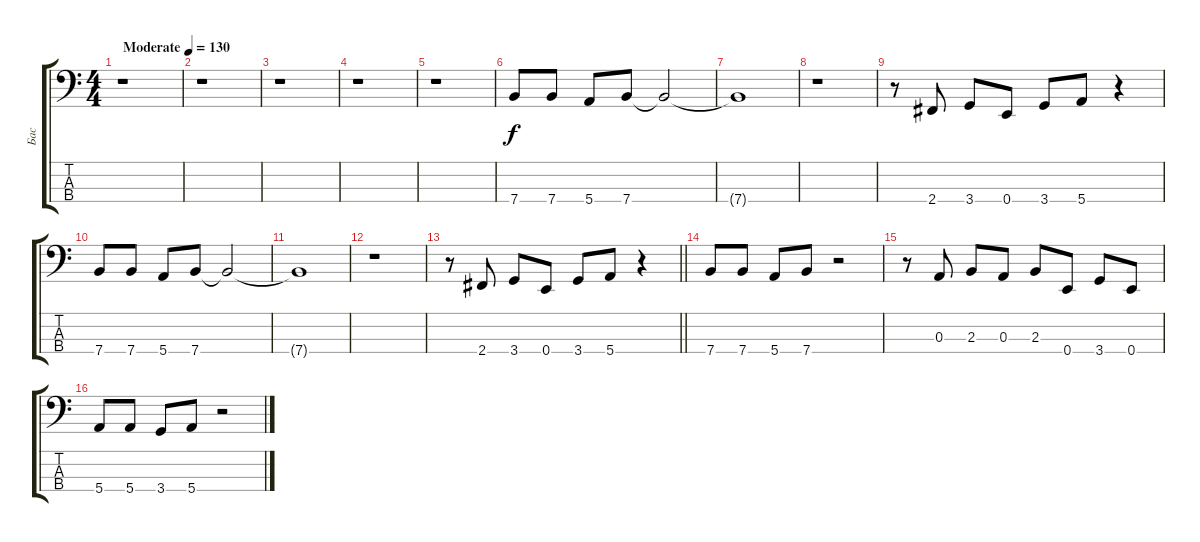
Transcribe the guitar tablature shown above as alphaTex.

\track ("Бас" "Бас") {instrument electricbassfinger}
\staff {score tabs}
\tuning (G2 D2 A1 E1) {hide}
\ts (4 4)
\tempo (130 "Moderate")
\clef f4
\ks c
r.1{dy f instrument electricbassfinger} |
r.1 |
r.1 |
r.1 |
r.1 |
7.4.8 7.4.8 5.4.8 7.4.8 7.4{t}.2 |
7.4{t}.1 |
r.1 |
r.8 2.4.8 3.4.8 0.4.8 3.4.8 5.4.8 r.4 |
7.4.8 7.4.8 5.4.8 7.4.8 7.4{t}.2 |
7.4{t}.1 |
r.1 |
\barLineRight lightlight
r.8 2.4.8 3.4.8 0.4.8 3.4.8 5.4.8 r.4 |
7.4.8 7.4.8 5.4.8 7.4.8 r.2 |
r.8 0.3.8 2.3.8 0.3.8 2.3.8 0.4.8 3.4.8 0.4.8 |
5.4.8 5.4.8 3.4.8 5.4.8 r.2
